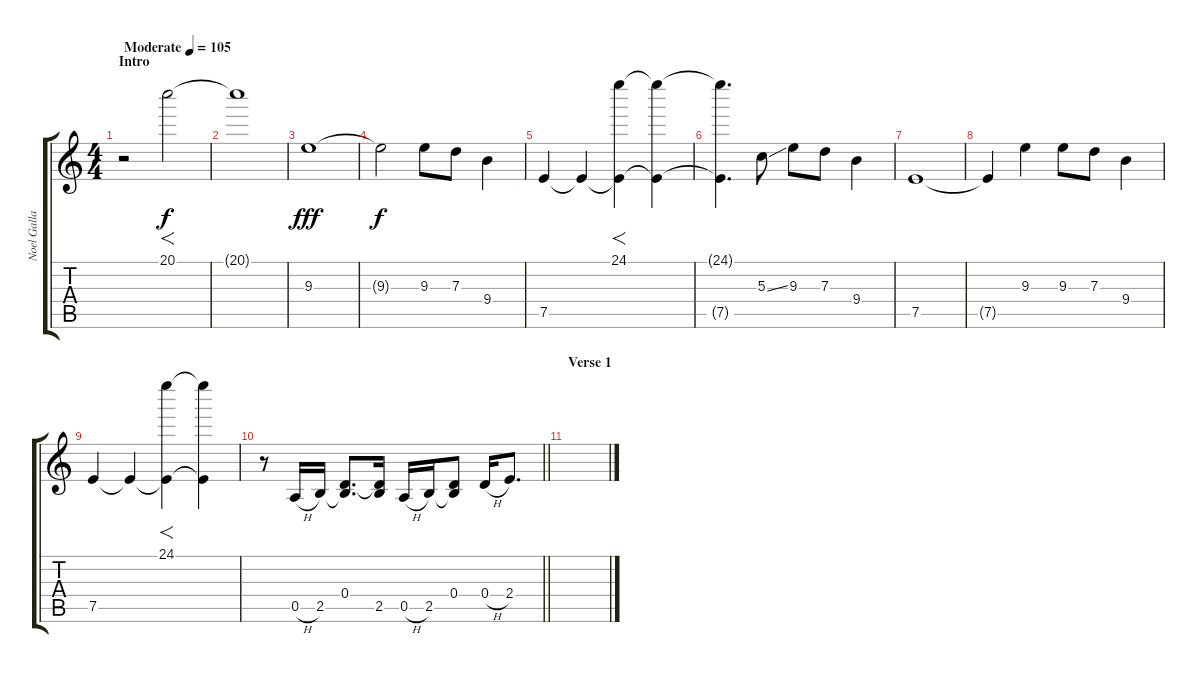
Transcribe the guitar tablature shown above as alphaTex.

\track ("Noel Gallagher" "Noel Galla") {instrument overdrivenguitar}
\staff {score tabs}
\tuning (E4 B3 G3 D3 A2 E2) {hide}
\ts (4 4)
\section ("" "Intro")
\tempo (105 "Moderate")
\clef g2
\ks c
r.2{dy f instrument overdrivenguitar} 20.1.2{f} |
20.1{t}.1 |
9.3.1{dy fff} |
9.3{t}.2{dy f} 9.3.8 7.3.8 9.4.4 |
7.5.4 7.5{t}.4 (24.1 7.5{t}).4{f} (24.1{t} 7.5{t}).4 |
(24.1{t} 7.5{t}).4{d} 5.3{ss}.8 9.3.8 7.3.8 9.4.4 |
7.5.1 |
7.5{t}.4 9.3.4 9.3.8 7.3.8 9.4.4 |
7.5.4 7.5{t}.4 (24.1 7.5{t}).4{f} (24.1{t} 7.5{t}).4 |
\barLineRight lightlight
r.8 0.5{h}.16 2.5.16 (0.4 2.5{t}).8{d} (0.4{t} 2.5).16 0.5{h}.16 2.5.16 (0.4 2.5{t}).8 0.4{h}.16 2.4.8{d} |
\section ("" "Verse 1")
